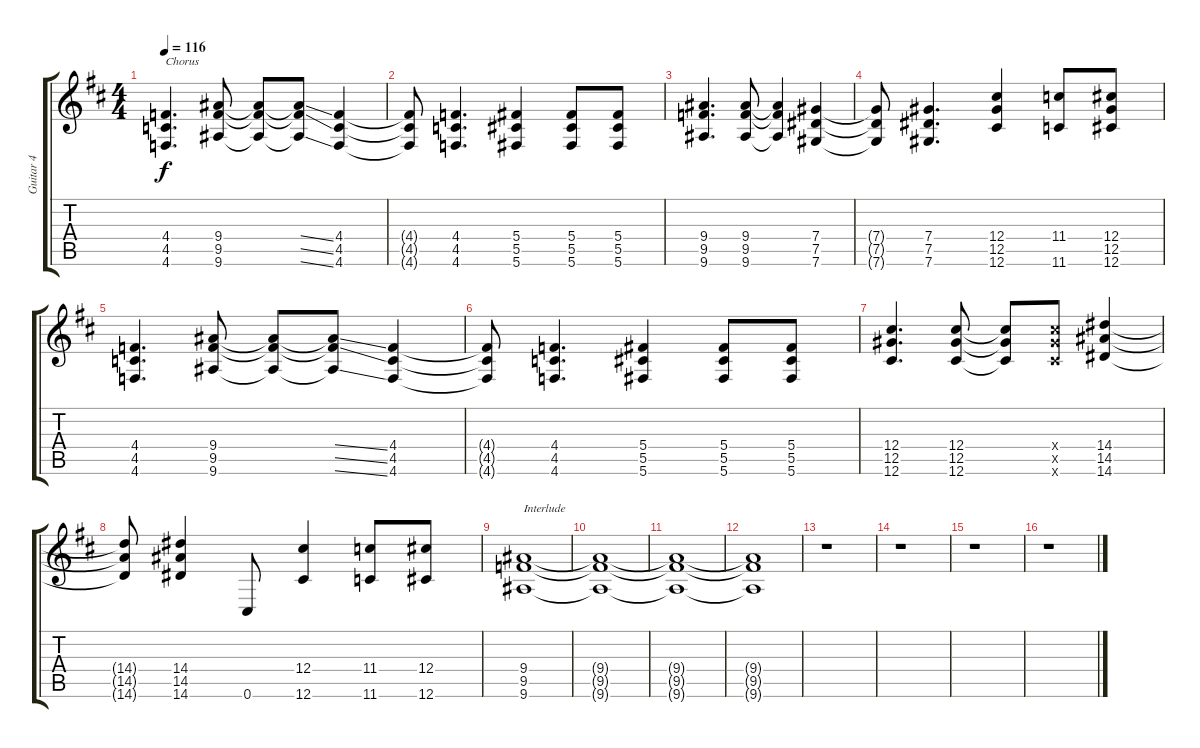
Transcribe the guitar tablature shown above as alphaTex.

\track ("Guitar 4" "Guitar 4") {instrument distortionguitar}
\staff {score tabs}
\tuning (Eb4 Bb3 Gb3 Db3 Ab2 Db2) {hide}
\ts (4 4)
\tempo 116
\clef g2
\ks d
(4.4 4.5 4.6).4{d txt "Chorus" dy f} (9.4 9.5 9.6).8 (9.4{t} 9.5{t} 9.6{t}).8 (9.4{ss t} 9.5{ss t} 9.6{ss t}).8 (4.4 4.5 4.6).4 |
(4.4{t} 4.5{t} 4.6{t}).8 (4.4 4.5 4.6).4{d} (5.4 5.5 5.6).4 (5.4 5.5 5.6).8 (5.4 5.5 5.6).8 |
(9.4 9.5 9.6).4{d} (9.4 9.5 9.6).8 (9.4{t} 9.5{t} 9.6{t}).4 (7.4 7.5 7.6).4 |
(7.4{t} 7.5{t} 7.6{t}).8 (7.4 7.5 7.6).4{d} (12.4 12.5 12.6).4 (11.4 11.6).8 (12.4 12.5 12.6).8 |
(4.4 4.5 4.6).4{d} (9.4 9.5 9.6).8 (9.4{t} 9.5{t} 9.6{t}).8 (9.4{ss t} 9.5{ss t} 9.6{ss t}).8 (4.4 4.5 4.6).4 |
(4.4{t} 4.5{t} 4.6{t}).8 (4.4 4.5 4.6).4{d} (5.4 5.5 5.6).4 (5.4 5.5 5.6).8 (5.4 5.5 5.6).8 |
(12.4 12.5 12.6).4{d} (12.4 12.5 12.6).8 (12.4{t} 12.5{t} 12.6{t}).8 (12.4{x} 12.5{x} 12.6{x}).8 (14.4 14.5 14.6).4 |
(14.4{t} 14.5{t} 14.6{t}).8 (14.4 14.5 14.6).4 0.6.8 (12.4 12.6).4 (11.4 11.6).8 (12.4 12.6).8 |
(9.4 9.5 9.6).1{txt "Interlude"} |
(9.4{t} 9.5{t} 9.6{t}).1 |
(9.4{t} 9.5{t} 9.6{t}).1 |
(9.4{t} 9.5{t} 9.6{t}).1 |
r.1 |
r.1 |
r.1 |
r.1
